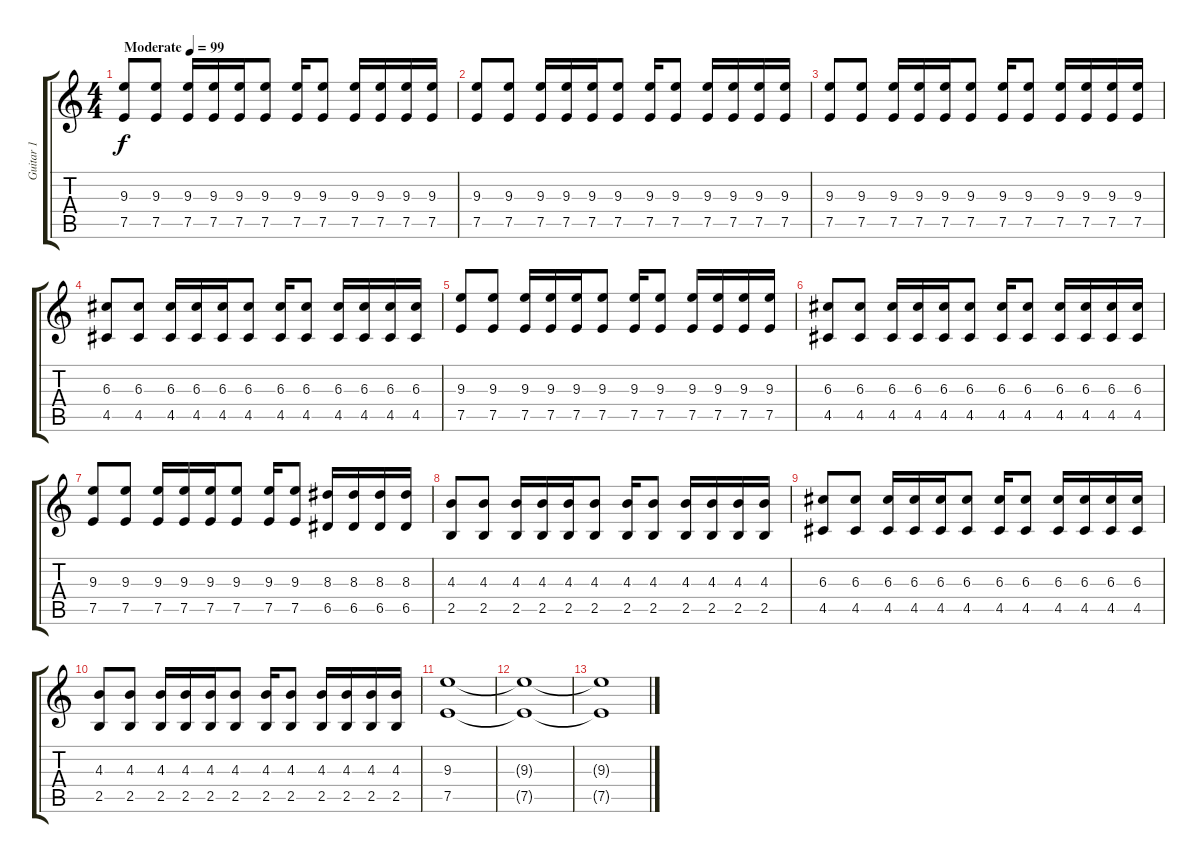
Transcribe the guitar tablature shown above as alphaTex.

\track ("Guitar 1" "Guitar 1") {instrument acousticguitarsteel}
\staff {score tabs}
\tuning (E4 B3 G3 D3 A2 E2) {hide}
\ts (4 4)
\tempo (99 "Moderate")
\clef g2
\ks c
(9.3 7.5).8{dy f instrument acousticguitarsteel} (9.3 7.5).8 (9.3 7.5).16 (9.3 7.5).16 (9.3 7.5).16 (9.3 7.5).8 (9.3 7.5).16 (9.3 7.5).8 (9.3 7.5).16 (9.3 7.5).16 (9.3 7.5).16 (9.3 7.5).16 |
(9.3 7.5).8 (9.3 7.5).8 (9.3 7.5).16 (9.3 7.5).16 (9.3 7.5).16 (9.3 7.5).8 (9.3 7.5).16 (9.3 7.5).8 (9.3 7.5).16 (9.3 7.5).16 (9.3 7.5).16 (9.3 7.5).16 |
(9.3 7.5).8 (9.3 7.5).8 (9.3 7.5).16 (9.3 7.5).16 (9.3 7.5).16 (9.3 7.5).8 (9.3 7.5).16 (9.3 7.5).8 (9.3 7.5).16 (9.3 7.5).16 (9.3 7.5).16 (9.3 7.5).16 |
(6.3 4.5).8 (6.3 4.5).8 (6.3 4.5).16 (6.3 4.5).16 (6.3 4.5).16 (6.3 4.5).8 (6.3 4.5).16 (6.3 4.5).8 (6.3 4.5).16 (6.3 4.5).16 (6.3 4.5).16 (6.3 4.5).16 |
(9.3 7.5).8 (9.3 7.5).8 (9.3 7.5).16 (9.3 7.5).16 (9.3 7.5).16 (9.3 7.5).8 (9.3 7.5).16 (9.3 7.5).8 (9.3 7.5).16 (9.3 7.5).16 (9.3 7.5).16 (9.3 7.5).16 |
(6.3 4.5).8 (6.3 4.5).8 (6.3 4.5).16 (6.3 4.5).16 (6.3 4.5).16 (6.3 4.5).8 (6.3 4.5).16 (6.3 4.5).8 (6.3 4.5).16 (6.3 4.5).16 (6.3 4.5).16 (6.3 4.5).16 |
(9.3 7.5).8 (9.3 7.5).8 (9.3 7.5).16 (9.3 7.5).16 (9.3 7.5).16 (9.3 7.5).8 (9.3 7.5).16 (9.3 7.5).8 (8.3 6.5).16 (8.3 6.5).16 (8.3 6.5).16 (8.3 6.5).16 |
(4.3 2.5).8 (4.3 2.5).8 (4.3 2.5).16 (4.3 2.5).16 (4.3 2.5).16 (4.3 2.5).8 (4.3 2.5).16 (4.3 2.5).8 (4.3 2.5).16 (4.3 2.5).16 (4.3 2.5).16 (4.3 2.5).16 |
(6.3 4.5).8 (6.3 4.5).8 (6.3 4.5).16 (6.3 4.5).16 (6.3 4.5).16 (6.3 4.5).8 (6.3 4.5).16 (6.3 4.5).8 (6.3 4.5).16 (6.3 4.5).16 (6.3 4.5).16 (6.3 4.5).16 |
(4.3 2.5).8 (4.3 2.5).8 (4.3 2.5).16 (4.3 2.5).16 (4.3 2.5).16 (4.3 2.5).8 (4.3 2.5).16 (4.3 2.5).8 (4.3 2.5).16 (4.3 2.5).16 (4.3 2.5).16 (4.3 2.5).16 |
(9.3 7.5).1 |
(9.3{t} 7.5{t}).1 |
(9.3{t} 7.5{t}).1
